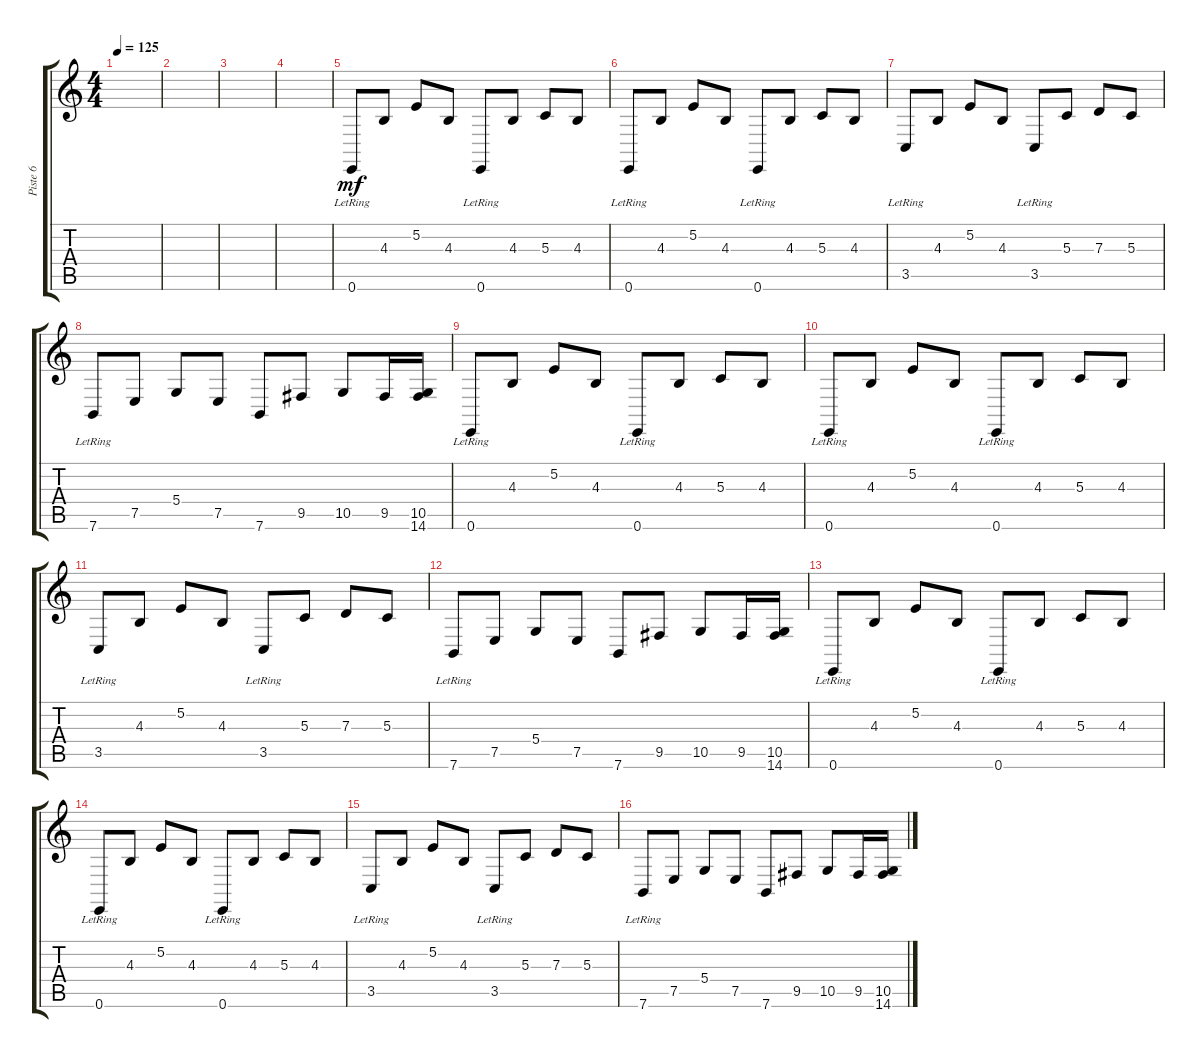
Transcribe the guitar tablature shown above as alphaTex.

\track ("Piste 6" "Piste 6") {instrument stringensemble1}
\staff {score tabs}
\tuning (E4 B3 G3 D3 A2 E2) {hide}
\ts (4 4)
\tempo 125
\clef g2
\ks c
|
|
|
|
0.6{lr}.8{dy mf} 4.3.8 5.2.8 4.3.8 0.6{lr}.8 4.3.8 5.3.8 4.3.8 |
0.6{lr}.8 4.3.8 5.2.8 4.3.8 0.6{lr}.8 4.3.8 5.3.8 4.3.8 |
3.5{lr}.8 4.3.8 5.2.8 4.3.8 3.5{lr}.8 5.3.8 7.3.8 5.3.8 |
7.6{lr}.8 7.5.8 5.4.8 7.5.8 7.6.8 9.5.8 10.5.8 9.5.16 (10.5 14.6).16 |
0.6{lr}.8 4.3.8 5.2.8 4.3.8 0.6{lr}.8 4.3.8 5.3.8 4.3.8 |
0.6{lr}.8 4.3.8 5.2.8 4.3.8 0.6{lr}.8 4.3.8 5.3.8 4.3.8 |
3.5{lr}.8 4.3.8 5.2.8 4.3.8 3.5{lr}.8 5.3.8 7.3.8 5.3.8 |
7.6{lr}.8 7.5.8 5.4.8 7.5.8 7.6.8 9.5.8 10.5.8 9.5.16 (10.5 14.6).16 |
0.6{lr}.8 4.3.8 5.2.8 4.3.8 0.6{lr}.8 4.3.8 5.3.8 4.3.8 |
0.6{lr}.8 4.3.8 5.2.8 4.3.8 0.6{lr}.8 4.3.8 5.3.8 4.3.8 |
3.5{lr}.8 4.3.8 5.2.8 4.3.8 3.5{lr}.8 5.3.8 7.3.8 5.3.8 |
7.6{lr}.8 7.5.8 5.4.8 7.5.8 7.6.8 9.5.8 10.5.8 9.5.16 (10.5 14.6).16
